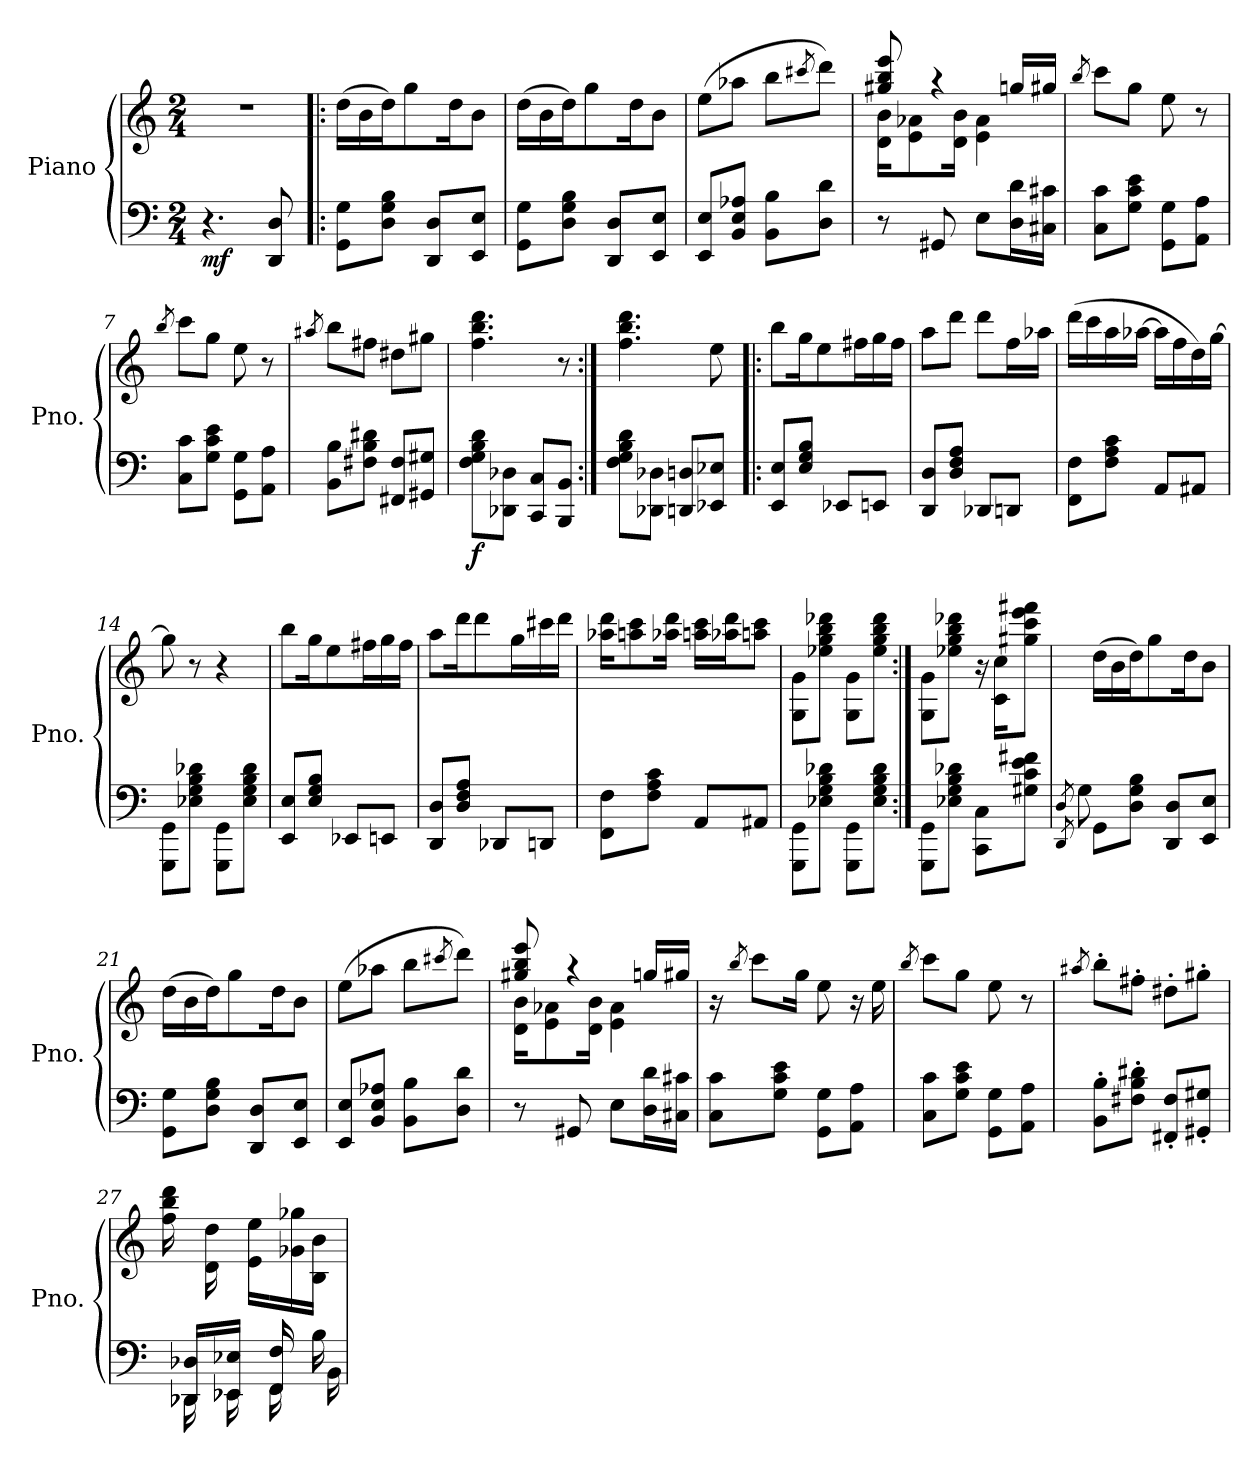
**kern	**kern	**dynam
*part1	*part1	*part1
*staff2	*staff1	*staff1/2
*I"Piano	*	*
*I'Pno.	*	*
*clefF4	*clefG2	*
*k[]	*k[]	*
*M2/4	*M2/4	*
=1	=1	=1
!	!	!LO:DY:b=2
4.r	2r	mf
8DD/ 8D/	.	.
=2!|:	=2!|:	=2!|:
8GG\ 8G\L	(16dd\LL	.
.	16b\	.
8D\ 8G\ 8B\J	16dd\J)	.
.	8gg\	.
8DD/ 8D/L	.	.
.	16dd\K	.
8EE/ 8E/J	8b\J	.
=3	=3	=3
8GG\ 8G\L	(16dd\LL	.
.	16b\	.
8D\ 8G\ 8B\J	16dd\J)	.
.	8gg\	.
8DD/ 8D/L	.	.
.	16dd\K	.
8EE/ 8E/J	8b\J	.
=4	=4	=4
8EE/ 8E/L	(8ee\L	.
8BB/ 8E/ 8A-X/J	8aa-X\J	.
8BB\ 8B\L	8bb\L	.
.	8qccc#X/	.
8D\ 8d\J	8ddd\J)	.
=5	=5	=5
*	*^	*
8r	8gg#X/ 8bb/ 8eee/	16d\ 16b\KL	.
.	.	8e\ 8a-X\	.
8GG#X/	4r	.	.
.	.	16d\ 16b\Jk	.
8E\L	.	4e\ 4a-\	.
16D\ 16d\L	16ggn/LL	.	.
16C#X\ 16c#X\JJ	16gg#X/JJ	.	.
*	*v	*v	*
=6	=6	=6
.	8qbb/	.
8C\ 8c\L	8ccc\L	.
8G\ 8c\ 8e\J	8gg\J	.
8GG\ 8G\L	8ee\	.
8AA\ 8A\J	8r	.
!!LO:LB:g=z
=7	=7	=7
.	8qbb/	.
8C\ 8c\L	8ccc\L	.
8G\ 8c\ 8e\J	8gg\J	.
8GG\ 8G\L	8ee\	.
8AA\ 8A\J	8r	.
=8	=8	=8
.	8qaa#X/	.
8BB\ 8B\L	8bb\L	.
8F#X\ 8B\ 8d#X\J	8ff#X\J	.
8FF#X/ 8F#/L	8dd#X\L	.
8GG#X/ 8G#X/J	8gg#X\J	.
=9	=9	=9
!	!	!LO:DY:b=2
8F\ 8G\ 8B\ 8d\L	4.ff\ 4.bb\ 4.ddd\	f
8DD-X\ 8D-X\J	.	.
8CC/ 8C/L	.	.
8BBB/ 8BB/J	8r	.
=10:|!	=10:|!	=10:|!
8F\ 8G\ 8B\ 8d\L	4.ff\ 4.bb\ 4.ddd\	.
8DD-X\ 8D-X\J	.	.
8DDn/ 8Dn/L	.	.
8EE-X/ 8E-X/J	8ee\	.
=11!|:	=11!|:	=11!|:
8EE/ 8E/L	8bb\L	.
8E/ 8G/ 8B/J	16gg\K	.
.	8ee\	.
8EE-X/L	.	.
.	16ff#X\L	.
8EEn/J	16gg\	.
.	16ff#\JJ	.
!!LO:LB:g=z
=12	=12	=12
8DD/ 8D/L	8aa\L	.
8D/ 8F/ 8A/J	8ddd\J	.
8DD-X/L	8ddd\L	.
8DDn/J	16ff\L	.
.	16aa-X\JJ	.
=13	=13	=13
8FF\ 8F\L	(16ddd\LL	.
.	16ccc\	.
8F\ 8A\ 8c\J	16aa\	.
.	[16aa-X\JJ	.
8AA/L	16aa-\LL]	.
.	16ff\	.
8AA#X/J	16dd\)	.
.	[16gg\JJ	.
=14	=14	=14
8GGG\ 8GG\L	8gg\]	.
8E-X\ 8G\ 8B\ 8d-X\J	8r	.
8GGG\ 8GG\L	4r	.
8E-\ 8G\ 8B\ 8d-\J	.	.
=15	=15	=15
8EE/ 8E/L	8bb\L	.
8E/ 8G/ 8B/J	16gg\K	.
.	8ee\	.
8EE-X/L	.	.
.	16ff#X\L	.
8EEn/J	16gg\	.
.	16ff#\JJ	.
=16	=16	=16
8DD/ 8D/L	8aa\L	.
8D/ 8F/ 8A/J	16ddd\K	.
.	8ddd\	.
8DD-X/L	.	.
.	16gg\L	.
8DDn/J	16ccc#X\	.
.	16ddd\JJ	.
!!LO:LB:g=z
=17	=17	=17
8FF\ 8F\L	16aa-X\ 16ddd\KL	.
.	8aan\ 8ccc\	.
8F\ 8A\ 8c\J	.	.
.	16aa-X\ 16ddd\Jk	.
8AA/L	16aan\ 16ccc\LL	.
.	16aa-X\ 16ddd\J	.
8AA#X/J	8aan\ 8ccc\J	.
=18	=18	=18
8GGG\ 8GG\L	8G\ 8g\L	.
8E-X\ 8G\ 8B\ 8d-X\J	8ee-X\ 8gg\ 8bb\ 8ddd-X\J	.
8GGG\ 8GG\L	8G\ 8g\L	.
8E-\ 8G\ 8B\ 8d-\J	8ee-\ 8gg\ 8bb\ 8ddd-\J	.
=19:|!	=19:|!	=19:|!
8GGG\ 8GG\L	8G\ 8g\L	.
8E-X\ 8G\ 8B\ 8d-X\J	8ee-X\ 8gg\ 8bb\ 8ddd-X\J	.
8CC\ 8C\L	16r	.
.	16c\ 16cc\KL	.
8G#X\ 8c\ 8e\ 8f#X\J	8gg#X\ 8ccc\ 8eee\ 8fff#X\J	.
=20	=20	=20
*^	*	*
8qDD/	8qD/	.	.
8GG\L	8G\	(16dd\LL	.
.	.	16b\	.
8D\ 8G\ 8B\J	8ryy	16dd\J)	.
.	.	8gg\	.
8DD/ 8D/L	4ryy	.	.
.	.	16dd\K	.
8EE/ 8E/J	.	8b\J	.
*v	*v	*	*
=21	=21	=21
8GG\ 8G\L	(16dd\LL	.
.	16b\	.
8D\ 8G\ 8B\J	16dd\J)	.
.	8gg\	.
8DD/ 8D/L	.	.
.	16dd\K	.
8EE/ 8E/J	8b\J	.
!!LO:LB:g=z
=22	=22	=22
8EE/ 8E/L	(8ee\L	.
8BB/ 8E/ 8A-X/J	8aa-X\J	.
8BB\ 8B\L	8bb\L	.
.	8qccc#X/	.
8D\ 8d\J	8ddd\J)	.
=23	=23	=23
*	*^	*
8r	8gg#X/ 8bb/ 8eee/	16d\ 16b\KL	.
.	.	8e\ 8a-X\	.
8GG#X/	4r	.	.
.	.	16d\ 16b\Jk	.
8E\L	.	4e\ 4a-\	.
16D\ 16d\L	16ggn/LL	.	.
16C#X\ 16c#X\JJ	16gg#X/JJ	.	.
*	*v	*v	*
=24	=24	=24
8C\ 8c\L	16r	.
.	8qbb/	.
.	8ccc\L	.
8G\ 8c\ 8e\J	.	.
.	16gg\Jk	.
8GG\ 8G\L	8ee\	.
8AA\ 8A\J	16r	.
.	16ee\	.
=25	=25	=25
.	8qbb/	.
8C\ 8c\L	8ccc\L	.
8G\ 8c\ 8e\J	8gg\J	.
8GG\ 8G\L	8ee\	.
8AA\ 8A\J	8r	.
=26	=26	=26
.	8qaa#X/	.
8BB\' 8B\'L	8bb'\L	.
8F#X\' 8B\' 8d#X\'J	8ff#X'\J	.
8FF#X/' 8F#/'L	8dd#X'\L	.
8GG#X/' 8G#X/'J	8gg#X'\J	.
!!LO:PB:g=z
=27	=27	=27
*^	*^	*
*	*^	*	*	*
16ryy	16ryy	4..ryy	16ff\ 16bb\ 16ddd\	8ryy	.
16DD-X/ 16D-X/LL	16DD-\	.	16ryy	.	.
16ryy	16ryy	.	4ryy	16d\ 16dd\	.
16EE-X/ 16E-X/JJ	16EE-\	.	.	16ryy	.
16ryy	16ryy	.	.	16e\ 16ee\LL	.
16FF/ 16F/	16FF\	.	.	16ryy	.
8ryy	16ryy	.	8ryy	16g-X\ 16gg-X\	.
.	16BB\yy 16B\	16BB\	.	16B\ 16b\JJ	.
*v	*v	*v	*	*	*
*	*v	*v	*
=	=	=
*-	*-	*-
